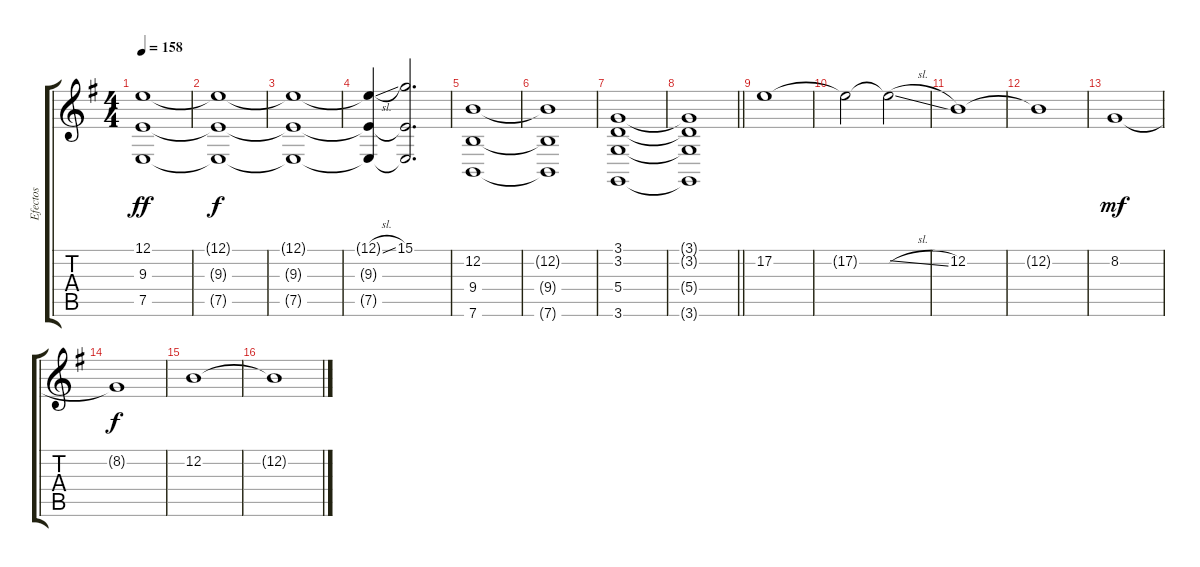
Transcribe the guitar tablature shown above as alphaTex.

\track ("Efectos" "Efectos") {instrument pad7halo}
\staff {score tabs}
\tuning (E4 B3 G3 D3 A2 E2) {hide}
\ts (4 4)
\tempo 158
\clef g2
\ks g
(12.1 9.3 7.5).1{dy ff} |
(12.1{t} 9.3{t} 7.5{t}).1{dy f} |
(12.1{t} 9.3{t} 7.5{t}).1 |
(12.1{sl t} 9.3{t} 7.5{t}).4 (15.1 9.3{t} 7.5{t}).2{d} |
(12.2 9.4 7.6).1 |
(12.2{t} 9.4{t} 7.6{t}).1 |
(3.1 3.2 5.4 3.6).1 |
\barLineRight lightlight
(3.1{t} 3.2{t} 5.4{t} 3.6{t}).1 |
17.2.1 |
17.2{t}.2 17.2{sl t}.2 |
12.2.1 |
12.2{t}.1 |
8.2.1{dy mf} |
8.2{t}.1{dy f} |
12.2.1 |
12.2{t}.1
